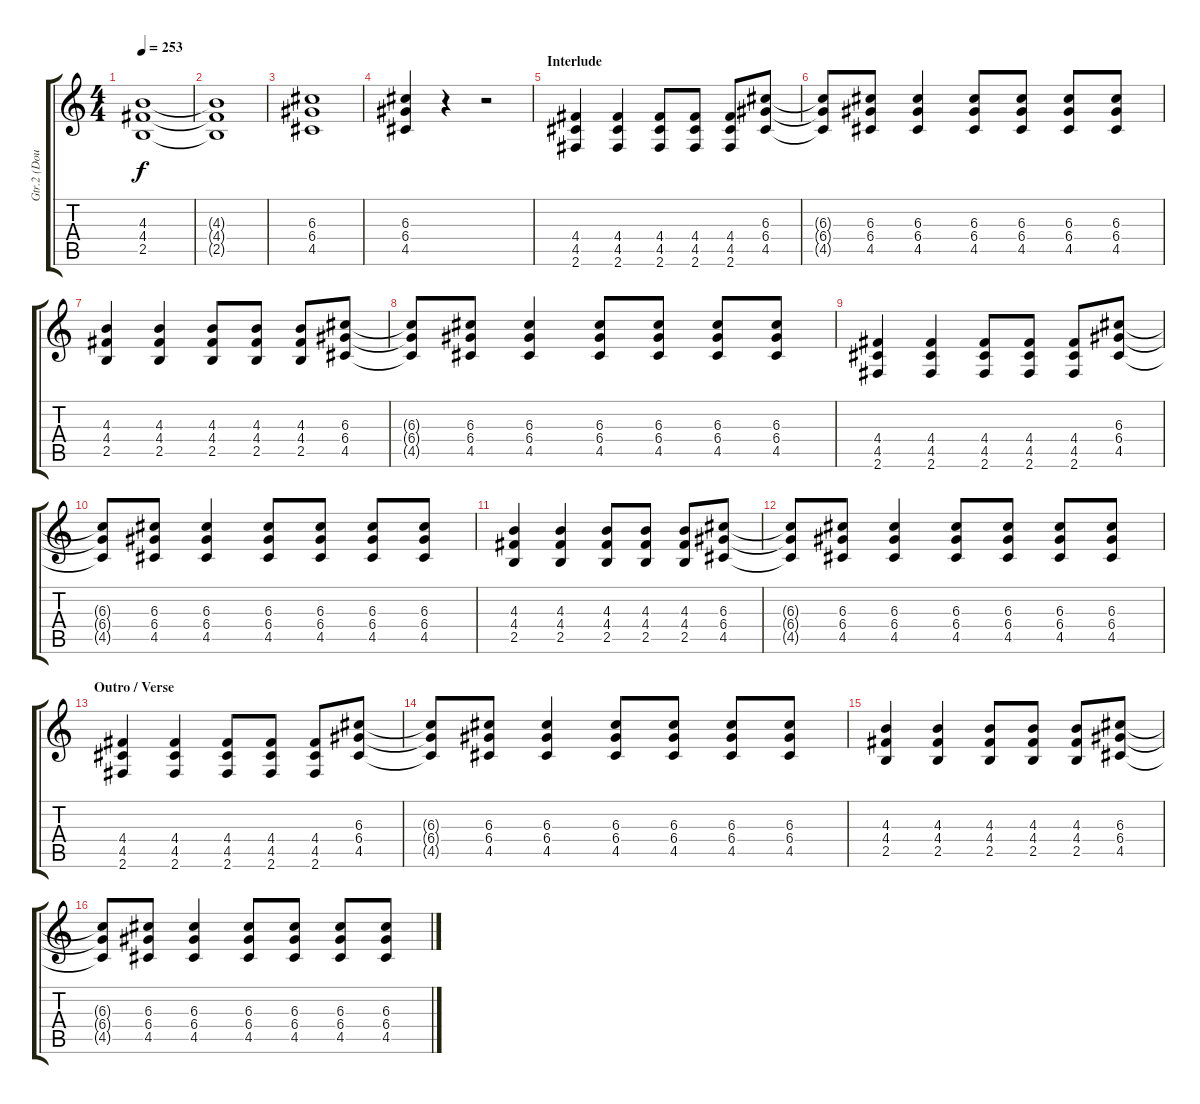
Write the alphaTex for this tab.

\track ("Gtr.2 (Doubled)" "Gtr.2 (Dou") {instrument overdrivenguitar}
\staff {score tabs}
\tuning (E4 B3 G3 D3 A2 E2) {hide}
\ts (4 4)
\tempo 253
\clef g2
\ks c
(4.3 4.4 2.5).1{dy f} |
(4.3{t} 4.4{t} 2.5{t}).1 |
(6.3 6.4 4.5).1 |
(6.3 6.4 4.5).4 r.4 r.2 |
\section ("" "Interlude")
(4.4 4.5 2.6).4 (4.4 4.5 2.6).4 (4.4 4.5 2.6).8 (4.4 4.5 2.6).8 (4.4 4.5 2.6).8 (6.3 6.4 4.5).8 |
(6.3{t} 6.4{t} 4.5{t}).8 (6.3 6.4 4.5).8 (6.3 6.4 4.5).4 (6.3 6.4 4.5).8 (6.3 6.4 4.5).8 (6.3 6.4 4.5).8 (6.3 6.4 4.5).8 |
(4.3 4.4 2.5).4 (4.3 4.4 2.5).4 (4.3 4.4 2.5).8 (4.3 4.4 2.5).8 (4.3 4.4 2.5).8 (6.3 6.4 4.5).8 |
(6.3{t} 6.4{t} 4.5{t}).8 (6.3 6.4 4.5).8 (6.3 6.4 4.5).4 (6.3 6.4 4.5).8 (6.3 6.4 4.5).8 (6.3 6.4 4.5).8 (6.3 6.4 4.5).8 |
(4.4 4.5 2.6).4 (4.4 4.5 2.6).4 (4.4 4.5 2.6).8 (4.4 4.5 2.6).8 (4.4 4.5 2.6).8 (6.3 6.4 4.5).8 |
(6.3{t} 6.4{t} 4.5{t}).8 (6.3 6.4 4.5).8 (6.3 6.4 4.5).4 (6.3 6.4 4.5).8 (6.3 6.4 4.5).8 (6.3 6.4 4.5).8 (6.3 6.4 4.5).8 |
(4.3 4.4 2.5).4 (4.3 4.4 2.5).4 (4.3 4.4 2.5).8 (4.3 4.4 2.5).8 (4.3 4.4 2.5).8 (6.3 6.4 4.5).8 |
(6.3{t} 6.4{t} 4.5{t}).8 (6.3 6.4 4.5).8 (6.3 6.4 4.5).4 (6.3 6.4 4.5).8 (6.3 6.4 4.5).8 (6.3 6.4 4.5).8 (6.3 6.4 4.5).8 |
\section ("" "Outro / Verse")
(4.4 4.5 2.6).4 (4.4 4.5 2.6).4 (4.4 4.5 2.6).8 (4.4 4.5 2.6).8 (4.4 4.5 2.6).8 (6.3 6.4 4.5).8 |
(6.3{t} 6.4{t} 4.5{t}).8 (6.3 6.4 4.5).8 (6.3 6.4 4.5).4 (6.3 6.4 4.5).8 (6.3 6.4 4.5).8 (6.3 6.4 4.5).8 (6.3 6.4 4.5).8 |
(4.3 4.4 2.5).4 (4.3 4.4 2.5).4 (4.3 4.4 2.5).8 (4.3 4.4 2.5).8 (4.3 4.4 2.5).8 (6.3 6.4 4.5).8 |
(6.3{t} 6.4{t} 4.5{t}).8 (6.3 6.4 4.5).8 (6.3 6.4 4.5).4 (6.3 6.4 4.5).8 (6.3 6.4 4.5).8 (6.3 6.4 4.5).8 (6.3 6.4 4.5).8
